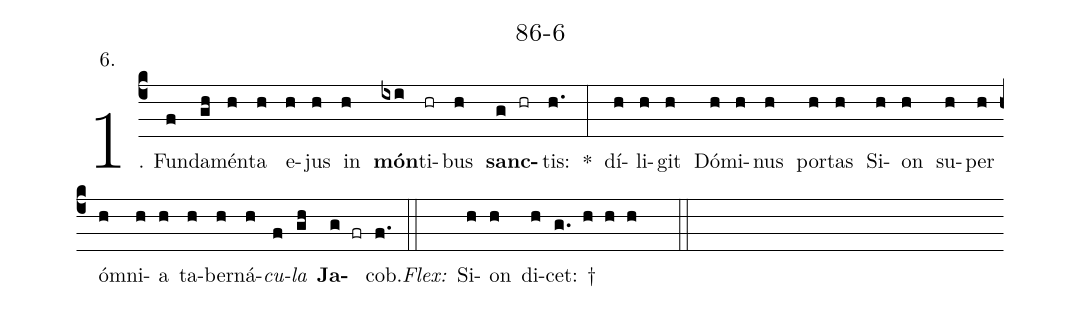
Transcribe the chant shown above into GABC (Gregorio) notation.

name: 86-6;
annotation: 6.;
%%
(c4)1. Fun(f)da(gh)mén(h)ta(h) e(h)jus(h) in(h) <b>món</b>(ixi)ti(hr)bus(h) <b>sanc</b>(g hr)tis:(h.) *(:) dí(h)li(h)git(h) Dó(h)mi(h)nus(h) por(h)tas(h) Si(h)on(h) su(h)per(h) óm(h)ni(h)a(h) ta(h)ber(h)ná(h)<i>cu</i>(f)<i>la</i>(gh) <b>Ja</b>(g fr)cob.(f.) (::)
<i>Flex:</i>()  Si(h)on(h) di(h)cet: †(g. h h h  ::)
